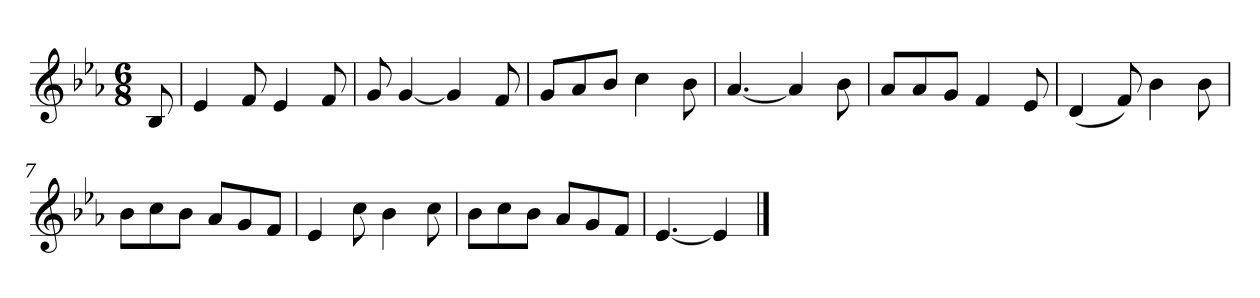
**kern
*part1
*staff1
*k[b-e-a-]
*M6/8
*MM120
=
8B-
=1
4e-
8f
4e-
8f
=2
8g
[4g
4g]
8f
=3
8gL
8a-
8b-J
4cc
8b-
=4
[4.a-
4a-]
8b-
=5
8a-L
8a-
8gJ
4f
8e-
=6
(4d
8f)
4b-
8b-
=7
8b-L
8cc
8b-J
8a-L
8g
8fJ
=8
4e-
8cc
4b-
8cc
=9
8b-L
8cc
8b-J
8a-L
8g
8fJ
=10
[4.e-
4e-]
==
*-
